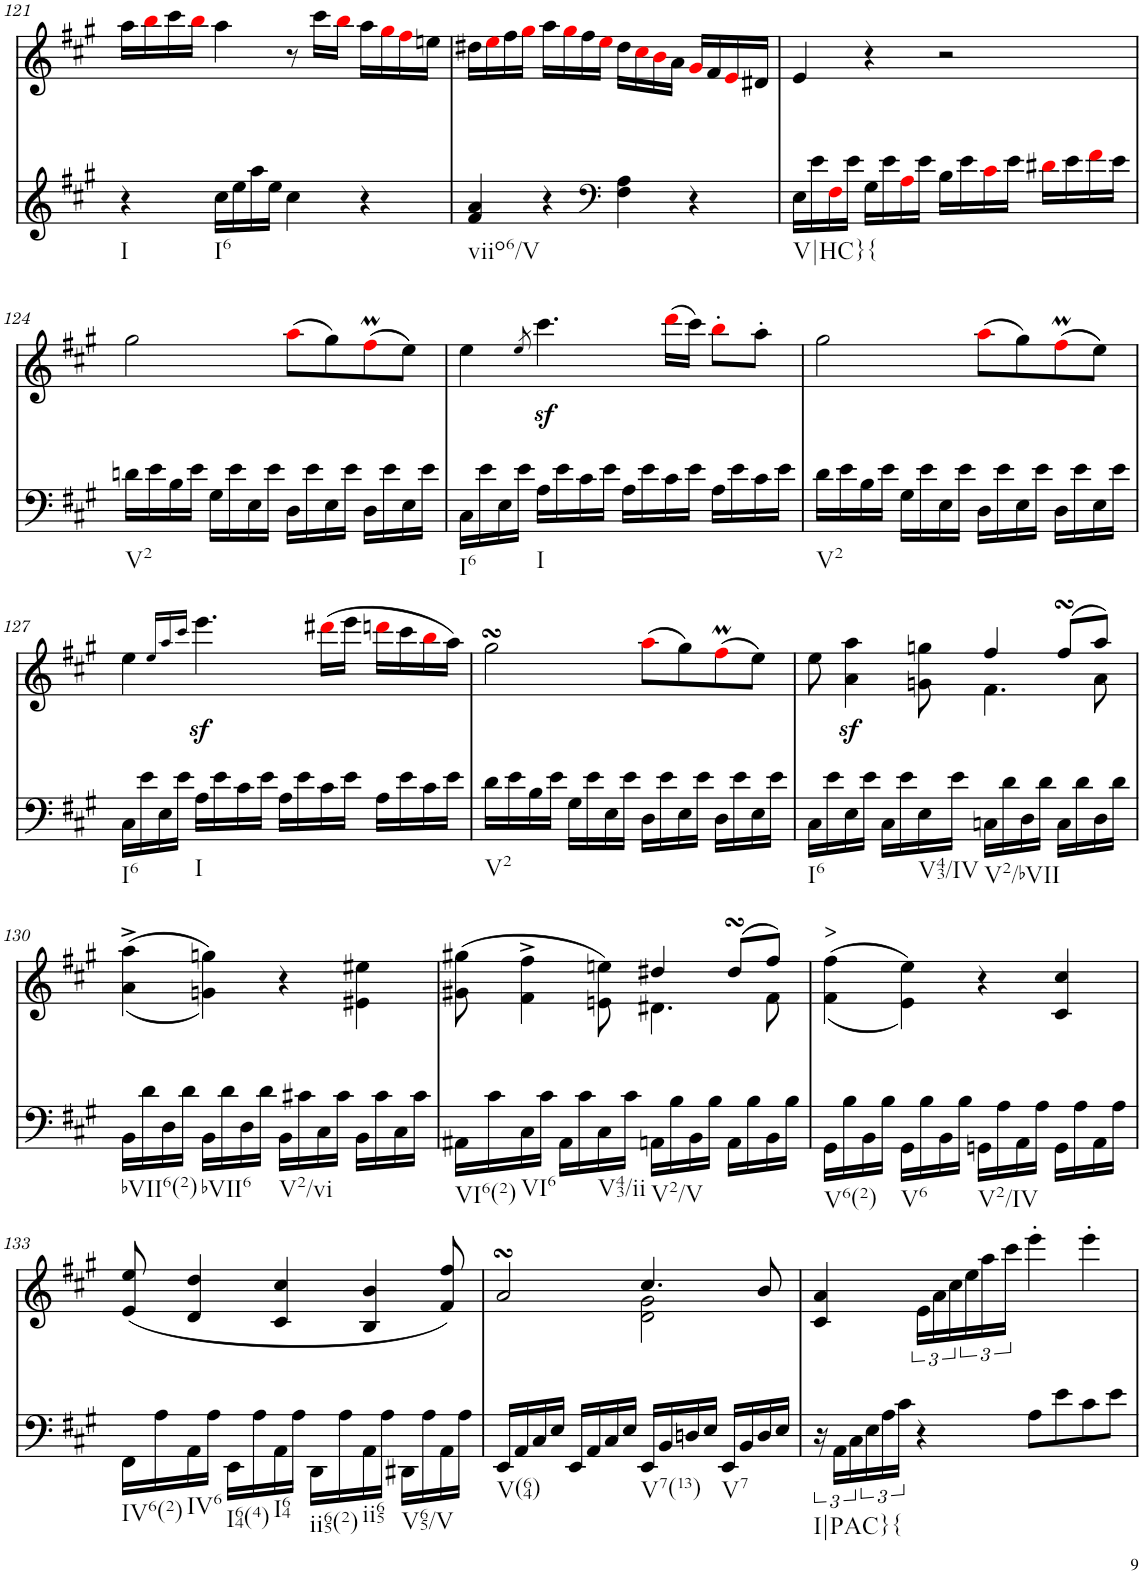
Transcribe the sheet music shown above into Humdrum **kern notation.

**kern	**kern	**text	**dynam
*part2	*part1	*part1	*part1
*staff2	*staff1	*staff1	*staff1
*I"piano	*I"piano	*	*
*I'Pno	*I'Pno	*	*
!!LO:PB:g=z
*clefG2	*clefG2	*	*
*k[f#c#g#]	*k[f#c#g#]	*	*
*A:	*A:	*	*
*M4/4	*M4/4	*	*
=121	=121	=121	=121
4r	16aa\LL	.	.
.	16bbi\	.	.
.	16ccc#\	.	.
.	16bbi\JJ	.	.
16cc#\LL	4aa\	.	.
16ee\	.	.	.
16aa\	.	.	.
16ee\JJ	.	.	.
4cc#\	8r	.	.
.	16ccc#\LL	.	.
.	16bbi\JJ	.	.
4r	16aa\LL	.	.
.	16gg#i\	.	.
.	16ff#i\	.	.
.	16een\JJ	.	.
=122	=122	=122	=122
4f#/ 4a/	16dd#X\LL	.	.
.	16eei\	.	.
.	16ff#\	.	.
.	16gg#i\JJ	.	.
4r	16aa\LL	.	.
.	16gg#i\	.	.
.	16ff#\	.	.
.	16eei\JJ	.	.
*clefF4	*	*	*
4F#\ 4A\	16dd#\LL	.	.
.	16cc#i\	.	.
.	16bi\	.	.
.	16a\JJ	.	.
4r	16g#i/LL	.	.
.	16f#/	.	.
.	16ei/	.	.
.	16d#X/JJ	.	.
=123	=123	=123	=123
16E\LL	4e/	.	.
16e\	.	.	.
16F#i\	.	.	.
16e\JJ	.	.	.
16G#\LL	4r	.	.
16e\	.	.	.
16Ai\	.	.	.
16e\JJ	.	.	.
16B\LL	2r	.	.
16e\	.	.	.
16c#i\	.	.	.
16e\JJ	.	.	.
16d#Xi\LL	.	.	.
16e\	.	.	.
16f#i\	.	.	.
16e\JJ	.	.	.
!!LO:LB:g=z
=124	=124	=124	=124
16dn\LL	2gg#\	.	.
16e\	.	.	.
16B\	.	.	.
16e\JJ	.	.	.
16G#\LL	.	.	.
16e\	.	.	.
16E\	.	.	.
16e\JJ	.	.	.
16D\LL	(8aai\L	.	.
16e\	.	.	.
16E\	8gg#\)	.	.
16e\JJ	.	.	.
16D\LL	(8ff#Mi\	.	.
16e\	.	.	.
16E\	8ee\J)	.	.
16e\JJ	.	.	.
=125	=125	=125	=125
16C#\LL	4ee\	.	.
16e\	.	.	.
16E\	.	.	.
16e\JJ	.	.	.
.	8qee/	.	.
16A\LL	4.ccc#z<\	.	.
16e\	.	.	.
16c#\	.	.	.
16e\JJ	.	.	.
16A\LL	.	.	.
16e\	.	.	.
16c#\	(16dddi\LL	.	.
16e\JJ	16ccc#\JJ)	.	.
16A\LL	8bb'i\L	.	.
16e\	.	.	.
16c#\	8aa'\J	.	.
16e\JJ	.	.	.
=126	=126	=126	=126
16d\LL	2gg#\	.	.
16e\	.	.	.
16B\	.	.	.
16e\JJ	.	.	.
16G#\LL	.	.	.
16e\	.	.	.
16E\	.	.	.
16e\JJ	.	.	.
16D\LL	(8aai\L	.	.
16e\	.	.	.
16E\	8gg#\)	.	.
16e\JJ	.	.	.
16D\LL	(8ff#Mi\	.	.
16e\	.	.	.
16E\	8ee\J)	.	.
16e\JJ	.	.	.
!!LO:LB:g=z
=127	=127	=127	=127
16C#\LL	4ee\	.	.
16e\	.	.	.
16E\	.	.	.
16e\JJ	.	.	.
.	16qee/LL	.	.
.	16qaa/	.	.
.	16qccc#/JJ	.	.
16A\LL	4.eeez<\	.	.
16e\	.	.	.
16c#\	.	.	.
16e\JJ	.	.	.
16A\LL	.	.	.
16e\	.	.	.
16c#\	(16ddd#Xi\LL	.	.
16e\JJ	16eee\JJ	.	.
16A\LL	16dddni\LL	.	.
16e\	16ccc#\	.	.
16c#\	16bbi\	.	.
16e\JJ	16aa\JJ)	.	.
=128	=128	=128	=128
16d\LL	2gg#sSsS\	.	.
16e\	.	.	.
16B\	.	.	.
16e\JJ	.	.	.
16G#\LL	.	.	.
16e\	.	.	.
16E\	.	.	.
16e\JJ	.	.	.
16D\LL	(8aai\L	.	.
16e\	.	.	.
16E\	8gg#\)	.	.
16e\JJ	.	.	.
16D\LL	(8ff#Mi\	.	.
16e\	.	.	.
16E\	8ee\J)	.	.
16e\JJ	.	.	.
=129	=129	=129	=129
*	*^	*	*
16C#\LL	2ryy	8ee\	.	.
16e\	.	.	.	.
!	!	!	!	!LO:DY:b
16E\	.	4a\ 4aa\	.	sf
16e\JJ	.	.	.	.
16C#\LL	.	.	.	.
16e\	.	.	.	.
16E\	.	8gn\ 8ggn\	.	.
16e\JJ	.	.	.	.
16Cn\LL	4ff#/	4.f#\	.	.
16d\	.	.	.	.
16D\	.	.	.	.
16d\JJ	.	.	.	.
16C\LL	(8ff#sSSS/L	.	.	.
16d\	.	.	.	.
16D\	8aa/J)	8a\	.	.
16d\JJ	.	.	.	.
*	*v	*v	*	*
!!LO:LB:g=z
=130	=130	=130	=130
16BB\LL	(<(4a\^ 4aa\^	.	.
16d\	.	.	.
16D\	.	.	.
16d\JJ	.	.	.
16BB\LL	4gn\ 4ggn\))	.	.
16d\	.	.	.
16D\	.	.	.
16d\JJ	.	.	.
16BB\LL	4r	.	.
16c#X\	.	.	.
16C#\	.	.	.
16c#\JJ	.	.	.
16BB\LL	4e#X\ 4ee#X\	.	.
16c#\	.	.	.
16C#\	.	.	.
16c#\JJ	.	.	.
=131	=131	=131	=131
*	*^	*	*
16AA#X\LL	2ryy	(>8g#X\ 8gg#X\	.	.
16c#\	.	.	.	.
16C#\	.	4f#\^> 4ff#\^>	.	.
16c#\JJ	.	.	.	.
16AA#\LL	.	.	.	.
16c#\	.	.	.	.
16C#\	.	8en\ 8een\)	.	.
16c#\JJ	.	.	.	.
16AAn\LL	4dd#X/	4.d#X\	.	.
16B\	.	.	.	.
16BB\	.	.	.	.
16B\JJ	.	.	.	.
16AA\LL	(8dd#sSsS/L	.	.	.
16B\	.	.	.	.
16BB\	8ff#/J)	8f#\	.	.
16B\JJ	.	.	.	.
*	*v	*v	*	*
=132	=132	=132	=132
!	!	!LO:LY:a	!
16GG#\LL	(<(4f#\ 4ff#\	>	.
16B\	.	.	.
16BB\	.	.	.
16B\JJ	.	.	.
16GG#\LL	4e\ 4ee\))	.	.
16B\	.	.	.
16BB\	.	.	.
16B\JJ	.	.	.
16GGn\LL	4r	.	.
16A\	.	.	.
16AA\	.	.	.
16A\JJ	.	.	.
16GG\LL	4c#/ 4cc#/	.	.
16A\	.	.	.
16AA\	.	.	.
16A\JJ	.	.	.
!!LO:LB:g=z
=133	=133	=133	=133
16FF#\LL	(8e/ 8ee/	.	.
16A\	.	.	.
16AA\	4d/ 4dd/	.	.
16A\JJ	.	.	.
16EE\LL	.	.	.
16A\	.	.	.
16AA\	4c#/ 4cc#/	.	.
16A\JJ	.	.	.
16DD\LL	.	.	.
16A\	.	.	.
16AA\	4B/ 4b/	.	.
16A\JJ	.	.	.
16DD#X\LL	.	.	.
16A\	.	.	.
16AA\	8f#/ 8ff#/)	.	.
16A\JJ	.	.	.
=134	=134	=134	=134
*	*^	*	*
16EE/LL	2asSSs/	2ryy	.	.
16AA/	.	.	.	.
16C#/	.	.	.	.
16E/JJ	.	.	.	.
16EE/LL	.	.	.	.
16AA/	.	.	.	.
16C#/	.	.	.	.
16E/JJ	.	.	.	.
16EE/LL	4.cc#/	2d\ 2g#\	.	.
16BB/	.	.	.	.
16Dn/	.	.	.	.
16E/JJ	.	.	.	.
16EE/LL	.	.	.	.
16BB/	.	.	.	.
16D/	8b/	.	.	.
16E/JJ	.	.	.	.
*	*v	*v	*	*
=135	=135	=135	=135
24r	4c#/ 4a/	.	.
24AA\LL	.	.	.
24C#\	.	.	.
24E\	.	.	.
24A\	.	.	.
24c#\JJ	.	.	.
4r	24e\LL	.	.
.	24a\	.	.
.	24cc#\	.	.
.	24ee\	.	.
.	24aa\	.	.
.	24ccc#\JJ	.	.
8A\L	4eee'\	.	.
8e\	.	.	.
8c#\	4eee'\	.	.
8e\J	.	.	.
=	=	=	=
*-	*-	*-	*-
